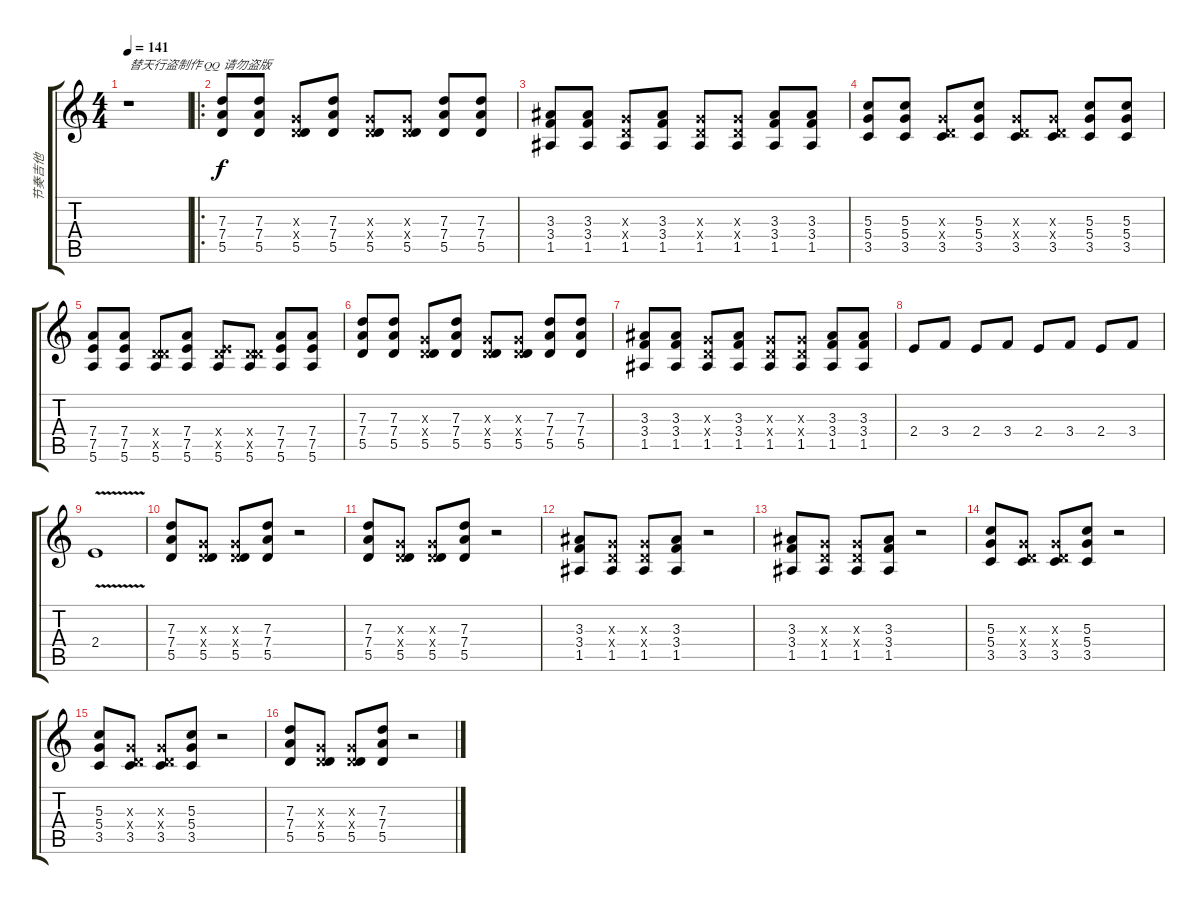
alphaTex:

\track ("节奏吉他" "节奏吉他") {instrument overdrivenguitar}
\staff {score tabs}
\tuning (E4 B3 G3 D3 A2 E2) {hide}
\ts (4 4)
\tempo 141
\clef g2
\ks c
r.1{txt "替天行盗制作 QQ 请勿盗版" dy f instrument overdrivenguitar} |
\ro
(7.3 7.4 5.5).8 (7.3 7.4 5.5).8 (0.3{x} 0.4{x} 5.5).8 (7.3 7.4 5.5).8 (0.3{x} 0.4{x} 5.5).8 (0.3{x} 0.4{x} 5.5).8 (7.3 7.4 5.5).8 (7.3 7.4 5.5).8 |
(3.3 3.4 1.5).8 (3.3 3.4 1.5).8 (0.3{x} 0.4{x} 1.5).8 (3.3 3.4 1.5).8 (0.3{x} 0.4{x} 1.5).8 (0.3{x} 0.4{x} 1.5).8 (3.3 3.4 1.5).8 (3.3 3.4 1.5).8 |
(5.3 5.4 3.5).8 (5.3 5.4 3.5).8 (0.3{x} 0.4{x} 3.5).8 (5.3 5.4 3.5).8 (0.3{x} 0.4{x} 3.5).8 (0.3{x} 0.4{x} 3.5).8 (5.3 5.4 3.5).8 (5.3 5.4 3.5).8 |
(7.4 7.5 5.6).8 (7.4 7.5 5.6).8 (0.4{x} 5.5{x} 5.6).8 (7.4 7.5 5.6).8 (0.4{x} 7.5{x} 5.6).8 (0.4{x} 5.5{x} 5.6).8 (7.4 7.5 5.6).8 (7.4 7.5 5.6).8 |
(7.3 7.4 5.5).8 (7.3 7.4 5.5).8 (0.3{x} 0.4{x} 5.5).8 (7.3 7.4 5.5).8 (0.3{x} 0.4{x} 5.5).8 (0.3{x} 0.4{x} 5.5).8 (7.3 7.4 5.5).8 (7.3 7.4 5.5).8 |
(3.3 3.4 1.5).8 (3.3 3.4 1.5).8 (0.3{x} 0.4{x} 1.5).8 (3.3 3.4 1.5).8 (0.3{x} 0.4{x} 1.5).8 (0.3{x} 0.4{x} 1.5).8 (3.3 3.4 1.5).8 (3.3 3.4 1.5).8 |
2.4.8 3.4.8 2.4.8 3.4.8 2.4.8 3.4.8 2.4.8 3.4.8 |
2.4{v}.1 |
(7.3 7.4 5.5).8 (0.3{x} 0.4{x} 5.5).8 (0.3{x} 0.4{x} 5.5).8 (7.3 7.4 5.5).8 r.2 |
(7.3 7.4 5.5).8 (0.3{x} 0.4{x} 5.5).8 (0.3{x} 0.4{x} 5.5).8 (7.3 7.4 5.5).8 r.2 |
(3.3 3.4 1.5).8 (0.3{x} 0.4{x} 1.5).8 (0.3{x} 0.4{x} 1.5).8 (3.3 3.4 1.5).8 r.2 |
(3.3 3.4 1.5).8 (0.3{x} 0.4{x} 1.5).8 (0.3{x} 0.4{x} 1.5).8 (3.3 3.4 1.5).8 r.2 |
(5.3 5.4 3.5).8 (0.3{x} 0.4{x} 3.5).8 (0.3{x} 0.4{x} 3.5).8 (5.3 5.4 3.5).8 r.2 |
(5.3 5.4 3.5).8 (0.3{x} 0.4{x} 3.5).8 (0.3{x} 0.4{x} 3.5).8 (5.3 5.4 3.5).8 r.2 |
(7.3 7.4 5.5).8 (0.3{x} 0.4{x} 5.5).8 (0.3{x} 0.4{x} 5.5).8 (7.3 7.4 5.5).8 r.2
